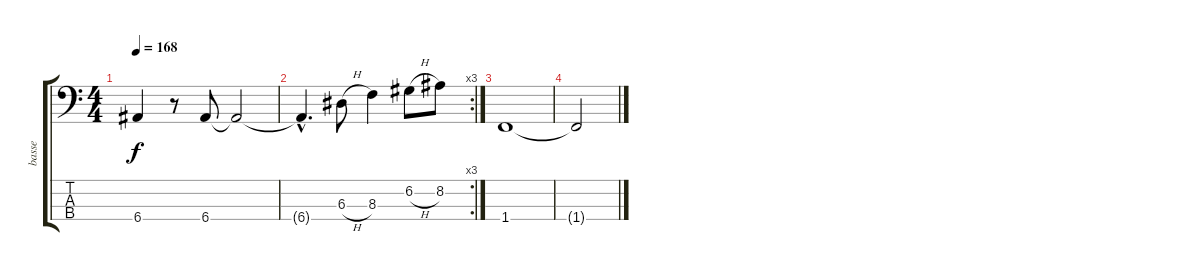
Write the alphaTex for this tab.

\track ("basse" "basse") {instrument electricbassfinger}
\staff {score tabs}
\tuning (G2 D2 A1 E1) {hide}
\ts (4 4)
\tempo 168
\clef f4
\ks c
6.4.4{dy f} r.8 6.4.8 6.4{t}.2 |
\rc 3
6.4{hac t}.4{d} 6.3{h}.8 8.3.4 6.2{h}.8 8.2.8 |
1.4.1 |
1.4{t}.2
